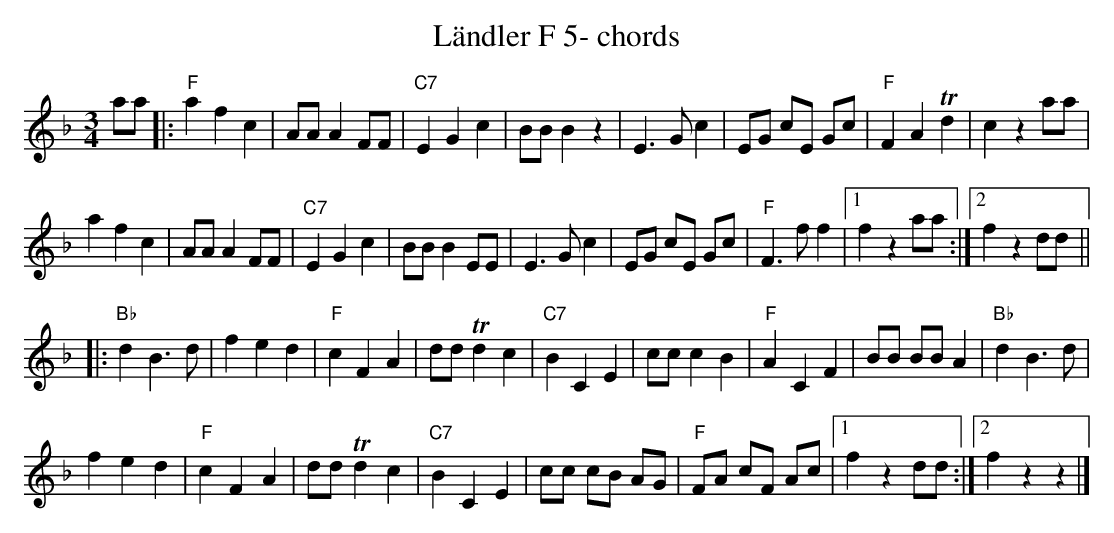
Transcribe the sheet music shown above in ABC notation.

X:1
T:L\"andler F 5- chords
M:3/4
L:1/8
K:Fmaj%%MIDI gchordon
aa |: "F"a2f2c2 | AA A2FF | "C7"E2G2c2 | BBB2z2 | E3Gc2 | EG cE Gc | "F"F2A2Td2 | c2 z2aa |
a2f2c2 | AA A2FF | "C7"E2G2c2 | BBB2 EE | E3Gc2 | EG cE Gc | "F"F3ff2 |1 f2z2aa :|2 f2z2dd ||
|: "Bb"d2B3d | f2e2d2 | "F"c2F2A2 | dd Td2c2 | "C7"B2C2E2 | ccc2B2 | "F"A2C2F2 | BB BB A2 | "Bb"d2B3d |
f2e2d2 | "F"c2F2A2 | dd Td2c2 | "C7"B2C2E2 | cc cB AG | "F"FA cF Ac |1 f2z2dd :|2 f2z2z2 |]
